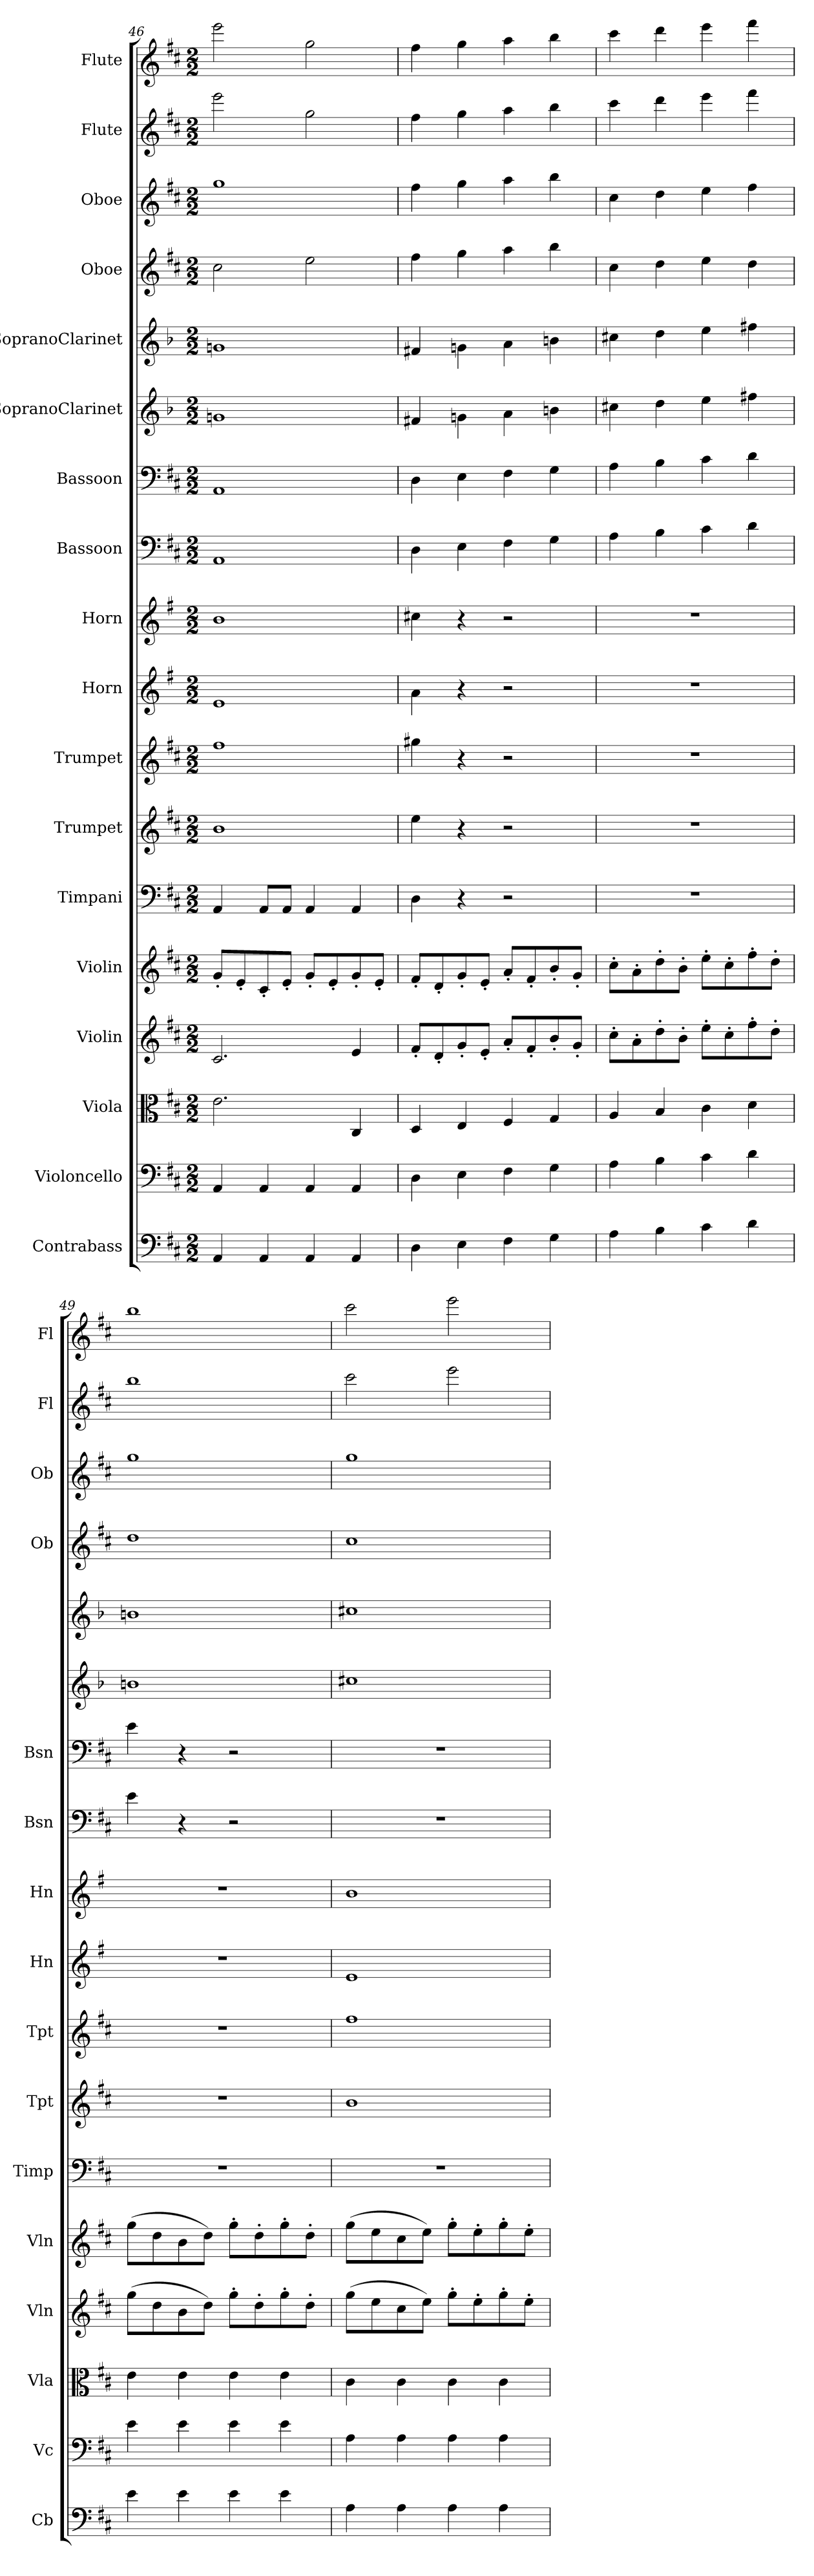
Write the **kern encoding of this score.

**kern	**kern	**kern	**kern	**kern	**kern	**kern	**kern	**kern	**kern	**kern	**kern	**kern	**kern	**kern	**kern	**kern	**kern
*part18	*part17	*part16	*part15	*part14	*part13	*part12	*part11	*part10	*part9	*part8	*part7	*part6	*part5	*part4	*part3	*part2	*part1
*staff18	*staff17	*staff16	*staff15	*staff14	*staff13	*staff12	*staff11	*staff10	*staff9	*staff8	*staff7	*staff6	*staff5	*staff4	*staff3	*staff2	*staff1
*I"Contrabass	*I"Violoncello	*I"Viola	*I"Violin	*I"Violin	*I"Timpani	*I"Trumpet	*I"Trumpet	*I"Horn	*I"Horn	*I"Bassoon	*I"Bassoon	*I"SopranoClarinet	*I"SopranoClarinet	*I"Oboe	*I"Oboe	*I"Flute	*I"Flute
*I'Cb	*I'Vc	*I'Vla	*I'Vln	*I'Vln	*I'Timp	*I'Tpt	*I'Tpt	*I'Hn	*I'Hn	*I'Bsn	*I'Bsn	*	*	*I'Ob	*I'Ob	*I'Fl	*I'Fl
*clefF4	*clefF4	*clefC3	*clefG2	*clefG2	*clefF4	*clefG2	*clefG2	*clefG2	*clefG2	*clefF4	*clefF4	*clefG2	*clefG2	*clefG2	*clefG2	*clefG2	*clefG2
*ITrd7c12	*	*	*	*	*	*ITrd1c2	*ITrd1c2	*ITrd4c7	*ITrd4c7	*	*	*	*	*	*	*	*
*k[f#c#]	*k[f#c#]	*k[f#c#]	*k[f#c#]	*k[f#c#]	*k[f#c#]	*k[]	*k[]	*k[]	*k[]	*k[f#c#]	*k[f#c#]	*k[b-]	*k[b-]	*k[f#c#]	*k[f#c#]	*k[f#c#]	*k[f#c#]
*D:	*D:	*D:	*D:	*D:	*D:	*	*	*	*	*D:	*D:	*	*	*D:	*D:	*D:	*D:
*M2/2	*M2/2	*M2/2	*M2/2	*M2/2	*M2/2	*M2/2	*M2/2	*M2/2	*M2/2	*M2/2	*M2/2	*M2/2	*M2/2	*M2/2	*M2/2	*M2/2	*M2/2
=46	=46	=46	=46	=46	=46	=46	=46	=46	=46	=46	=46	=46	=46	=46	=46	=46	=46
4AAA/	4AA/	2.e\	2.c#/	8g'/L	4AA/	1a	1ee	1A	1e	1AA	1AA	1gn	1gn	2cc#\	1gg	2eee\	2eee\
.	.	.	.	8e'/	.	.	.	.	.	.	.	.	.	.	.	.	.
4AAA/	4AA/	.	.	8c#'/	8AA/L	.	.	.	.	.	.	.	.	.	.	.	.
.	.	.	.	8e'/J	8AA/J	.	.	.	.	.	.	.	.	.	.	.	.
4AAA/	4AA/	.	.	8g'/L	4AA/	.	.	.	.	.	.	.	.	2ee\	.	2gg\	2gg\
.	.	.	.	8e'/	.	.	.	.	.	.	.	.	.	.	.	.	.
4AAA/	4AA/	4C#/	4e/	8g'/	4AA/	.	.	.	.	.	.	.	.	.	.	.	.
.	.	.	.	8e'/J	.	.	.	.	.	.	.	.	.	.	.	.	.
=47	=47	=47	=47	=47	=47	=47	=47	=47	=47	=47	=47	=47	=47	=47	=47	=47	=47
4DD\	4D\	4D/	8f#'/L	8f#'/L	4D\	4dd\	4ff#X\	4d\	4f#X\	4D\	4D\	4f#X/	4f#X/	4ff#\	4ff#\	4ff#\	4ff#\
.	.	.	8d'/	8d'/	.	.	.	.	.	.	.	.	.	.	.	.	.
4EE\	4E\	4E/	8g'/	8g'/	4r	4r	4r	4r	4r	4E\	4E\	4gn\	4gn\	4gg\	4gg\	4gg\	4gg\
.	.	.	8e'/J	8e'/J	.	.	.	.	.	.	.	.	.	.	.	.	.
4FF#\	4F#\	4F#/	8a'/L	8a'/L	2r	2r	2r	2r	2r	4F#\	4F#\	4a\	4a\	4aa\	4aa\	4aa\	4aa\
.	.	.	8f#'/	8f#'/	.	.	.	.	.	.	.	.	.	.	.	.	.
4GG\	4G\	4G/	8b'/	8b'/	.	.	.	.	.	4G\	4G\	4bn\	4bn\	4bb\	4bb\	4bb\	4bb\
.	.	.	8g'/J	8g'/J	.	.	.	.	.	.	.	.	.	.	.	.	.
=48	=48	=48	=48	=48	=48	=48	=48	=48	=48	=48	=48	=48	=48	=48	=48	=48	=48
4AA\	4A\	4A/	8cc#'\L	8cc#'\L	1r	1r	1r	1r	1r	4A\	4A\	4cc#X\	4cc#X\	4cc#\	4cc#\	4ccc#\	4ccc#\
.	.	.	8a'\	8a'\	.	.	.	.	.	.	.	.	.	.	.	.	.
4BB\	4B\	4B/	8dd'\	8dd'\	.	.	.	.	.	4B\	4B\	4dd\	4dd\	4dd\	4dd\	4ddd\	4ddd\
.	.	.	8b'\J	8b'\J	.	.	.	.	.	.	.	.	.	.	.	.	.
4C#\	4c#\	4c#\	8ee'\L	8ee'\L	.	.	.	.	.	4c#\	4c#\	4ee\	4ee\	4ee\	4ee\	4eee\	4eee\
.	.	.	8cc#'\	8cc#'\	.	.	.	.	.	.	.	.	.	.	.	.	.
4D\	4d\	4d\	8ff#'\	8ff#'\	.	.	.	.	.	4d\	4d\	4ff#X\	4ff#X\	4dd\	4ff#\	4fff#\	4fff#\
.	.	.	8dd'\J	8dd'\J	.	.	.	.	.	.	.	.	.	.	.	.	.
=49	=49	=49	=49	=49	=49	=49	=49	=49	=49	=49	=49	=49	=49	=49	=49	=49	=49
4E\	4e\	4e\	(>8gg\L	(>8gg\L	1r	1r	1r	1r	1r	4e\	4e\	1bn	1bn	1dd	1gg	1bb	1bb
.	.	.	8dd\	8dd\	.	.	.	.	.	.	.	.	.	.	.	.	.
4E\	4e\	4e\	8b\	8b\	.	.	.	.	.	4r	4r	.	.	.	.	.	.
.	.	.	8dd\J)	8dd\J)	.	.	.	.	.	.	.	.	.	.	.	.	.
4E\	4e\	4e\	8gg'\L	8gg'\L	.	.	.	.	.	2r	2r	.	.	.	.	.	.
.	.	.	8dd'\	8dd'\	.	.	.	.	.	.	.	.	.	.	.	.	.
4E\	4e\	4e\	8gg'\	8gg'\	.	.	.	.	.	.	.	.	.	.	.	.	.
.	.	.	8dd'\J	8dd'\J	.	.	.	.	.	.	.	.	.	.	.	.	.
=50	=50	=50	=50	=50	=50	=50	=50	=50	=50	=50	=50	=50	=50	=50	=50	=50	=50
4AA\	4A\	4c#\	(>8gg\L	(>8gg\L	1r	1a	1ee	1A	1e	1r	1r	1cc#X	1cc#X	1cc#	1gg	2ccc#\	2ccc#\
.	.	.	8ee\	8ee\	.	.	.	.	.	.	.	.	.	.	.	.	.
4AA\	4A\	4c#\	8cc#\	8cc#\	.	.	.	.	.	.	.	.	.	.	.	.	.
.	.	.	8ee\J)	8ee\J)	.	.	.	.	.	.	.	.	.	.	.	.	.
4AA\	4A\	4c#\	8gg'\L	8gg'\L	.	.	.	.	.	.	.	.	.	.	.	2eee\	2eee\
.	.	.	8ee'\	8ee'\	.	.	.	.	.	.	.	.	.	.	.	.	.
4AA\	4A\	4c#\	8gg'\	8gg'\	.	.	.	.	.	.	.	.	.	.	.	.	.
.	.	.	8ee'\J	8ee'\J	.	.	.	.	.	.	.	.	.	.	.	.	.
=	=	=	=	=	=	=	=	=	=	=	=	=	=	=	=	=	=
*-	*-	*-	*-	*-	*-	*-	*-	*-	*-	*-	*-	*-	*-	*-	*-	*-	*-
